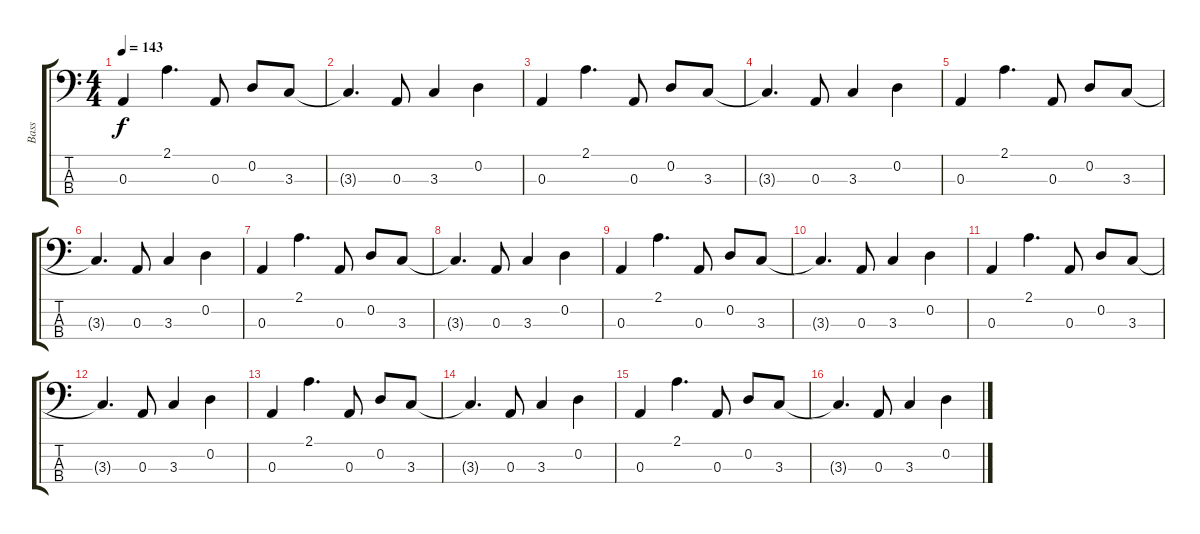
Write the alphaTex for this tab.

\track ("Bass" "Bass") {instrument electricbassfinger}
\staff {score tabs}
\tuning (G2 D2 A1 E1) {hide}
\ts (4 4)
\tempo 143
\clef f4
\ks c
0.3.4{dy f instrument electricbassfinger} 2.1.4{d} 0.3.8 0.2.8 3.3.8 |
3.3{t}.4{d} 0.3.8 3.3.4 0.2.4 |
0.3.4 2.1.4{d} 0.3.8 0.2.8 3.3.8 |
3.3{t}.4{d} 0.3.8 3.3.4 0.2.4 |
0.3.4 2.1.4{d} 0.3.8 0.2.8 3.3.8 |
3.3{t}.4{d} 0.3.8 3.3.4 0.2.4 |
0.3.4 2.1.4{d} 0.3.8 0.2.8 3.3.8 |
3.3{t}.4{d} 0.3.8 3.3.4 0.2.4 |
0.3.4 2.1.4{d} 0.3.8 0.2.8 3.3.8 |
3.3{t}.4{d} 0.3.8 3.3.4 0.2.4 |
0.3.4 2.1.4{d} 0.3.8 0.2.8 3.3.8 |
3.3{t}.4{d} 0.3.8 3.3.4 0.2.4 |
0.3.4 2.1.4{d} 0.3.8 0.2.8 3.3.8 |
3.3{t}.4{d} 0.3.8 3.3.4 0.2.4 |
0.3.4 2.1.4{d} 0.3.8 0.2.8 3.3.8 |
3.3{t}.4{d} 0.3.8 3.3.4 0.2.4
